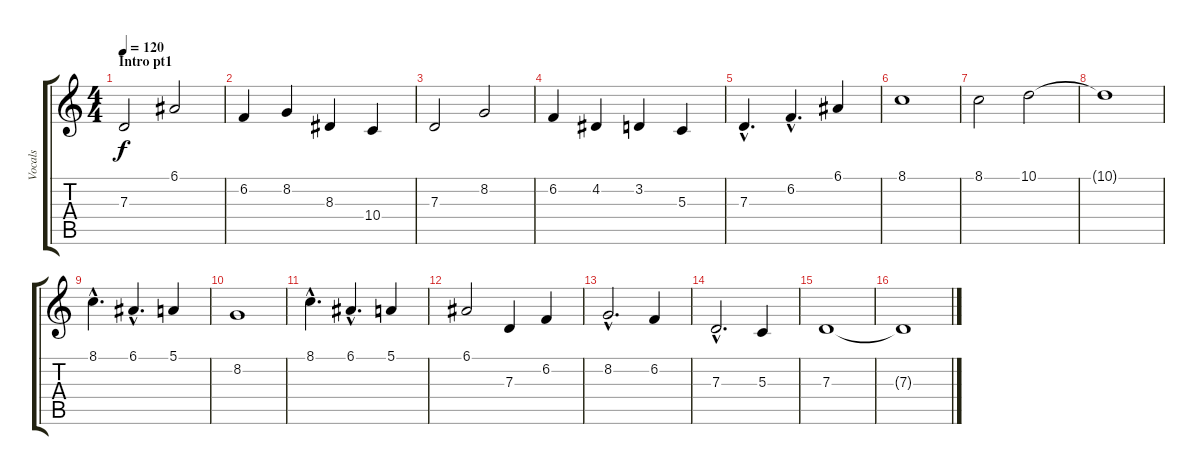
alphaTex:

\track ("Vocals" "Vocals") {instrument lead6voice}
\staff {score tabs}
\tuning (E4 B3 G3 D3 A2 E2) {hide}
\ts (4 4)
\section ("" "Intro pt1")
\tempo 120
\clef g2
\ks c
7.3.2{dy f instrument lead6voice} 6.1.2 |
6.2.4 8.2.4 8.3.4 10.4.4 |
7.3.2 8.2.2 |
6.2.4 4.2.4 3.2.4 5.3.4 |
7.3{hac}.4{d} 6.2{hac}.4{d} 6.1.4 |
8.1.1 |
8.1.2 10.1.2 |
10.1{t}.1 |
8.1{hac}.4{d} 6.1{hac}.4{d} 5.1.4 |
8.2.1 |
8.1{hac}.4{d} 6.1{hac}.4{d} 5.1.4 |
6.1.2 7.3.4 6.2.4 |
8.2{hac}.2{d} 6.2.4 |
7.3{hac}.2{d} 5.3.4 |
7.3.1 |
7.3{t}.1
